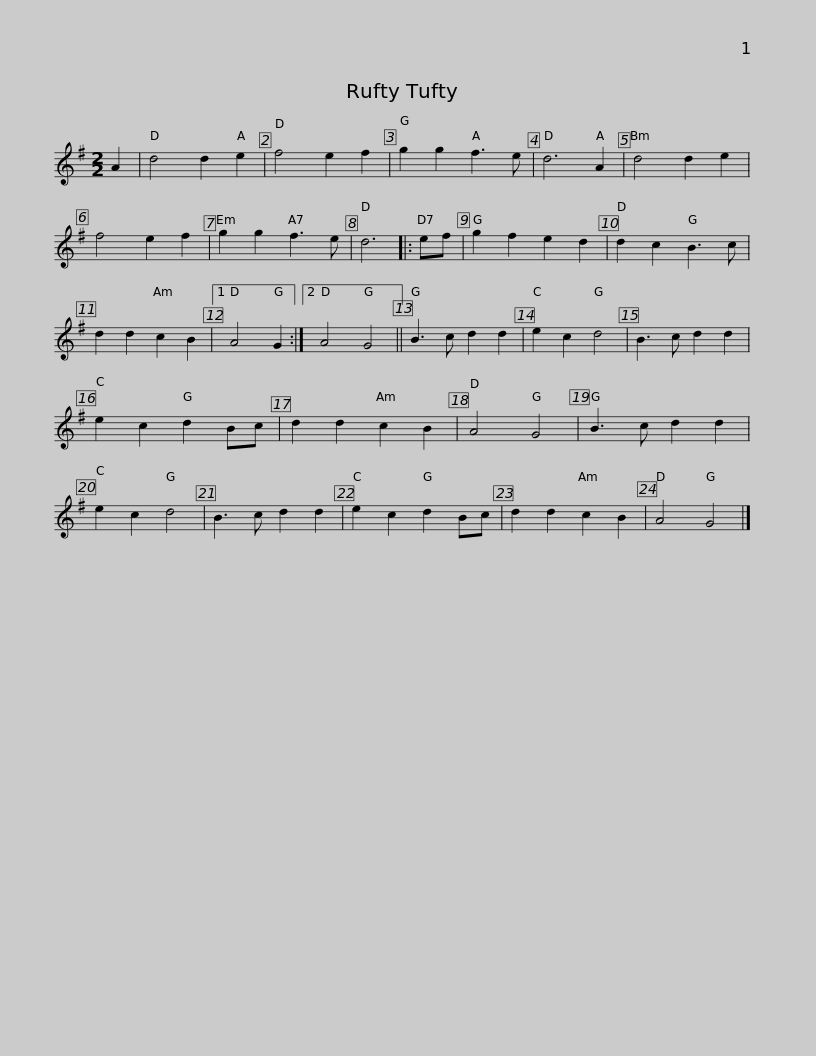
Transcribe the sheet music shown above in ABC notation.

X:1
L:1/8
M:2/2
I:linebreak $
K:G
V:1 treble
V:1
 A2 | d4 d2 e2 | f4 e2 f2 | g2 g2 f3 e | d6 A2 | %5
 d4 d2 e2 | f4 e2 f2 | g2 g2 f3 e | d6 |: ef | %10
 g2 f2 e2 d2 | d2 c2 B3 c |$ d2 d2 c2 B2 |1 A4 G2 :|2 A4 G4 || %15
 B3 c d2 d2 | e2 c2 d4 | B3 c d2 d2 | e2 c2 d2 Bc | d2 d2 c2 B2 | %20
 A4 G4 | B3 c d2 d2 |$ e2 c2 d4 | B3 c d2 d2 | e2 c2 d2 Bc | %25
 d2 d2 c2 B2 | A4 G4 |] %27
